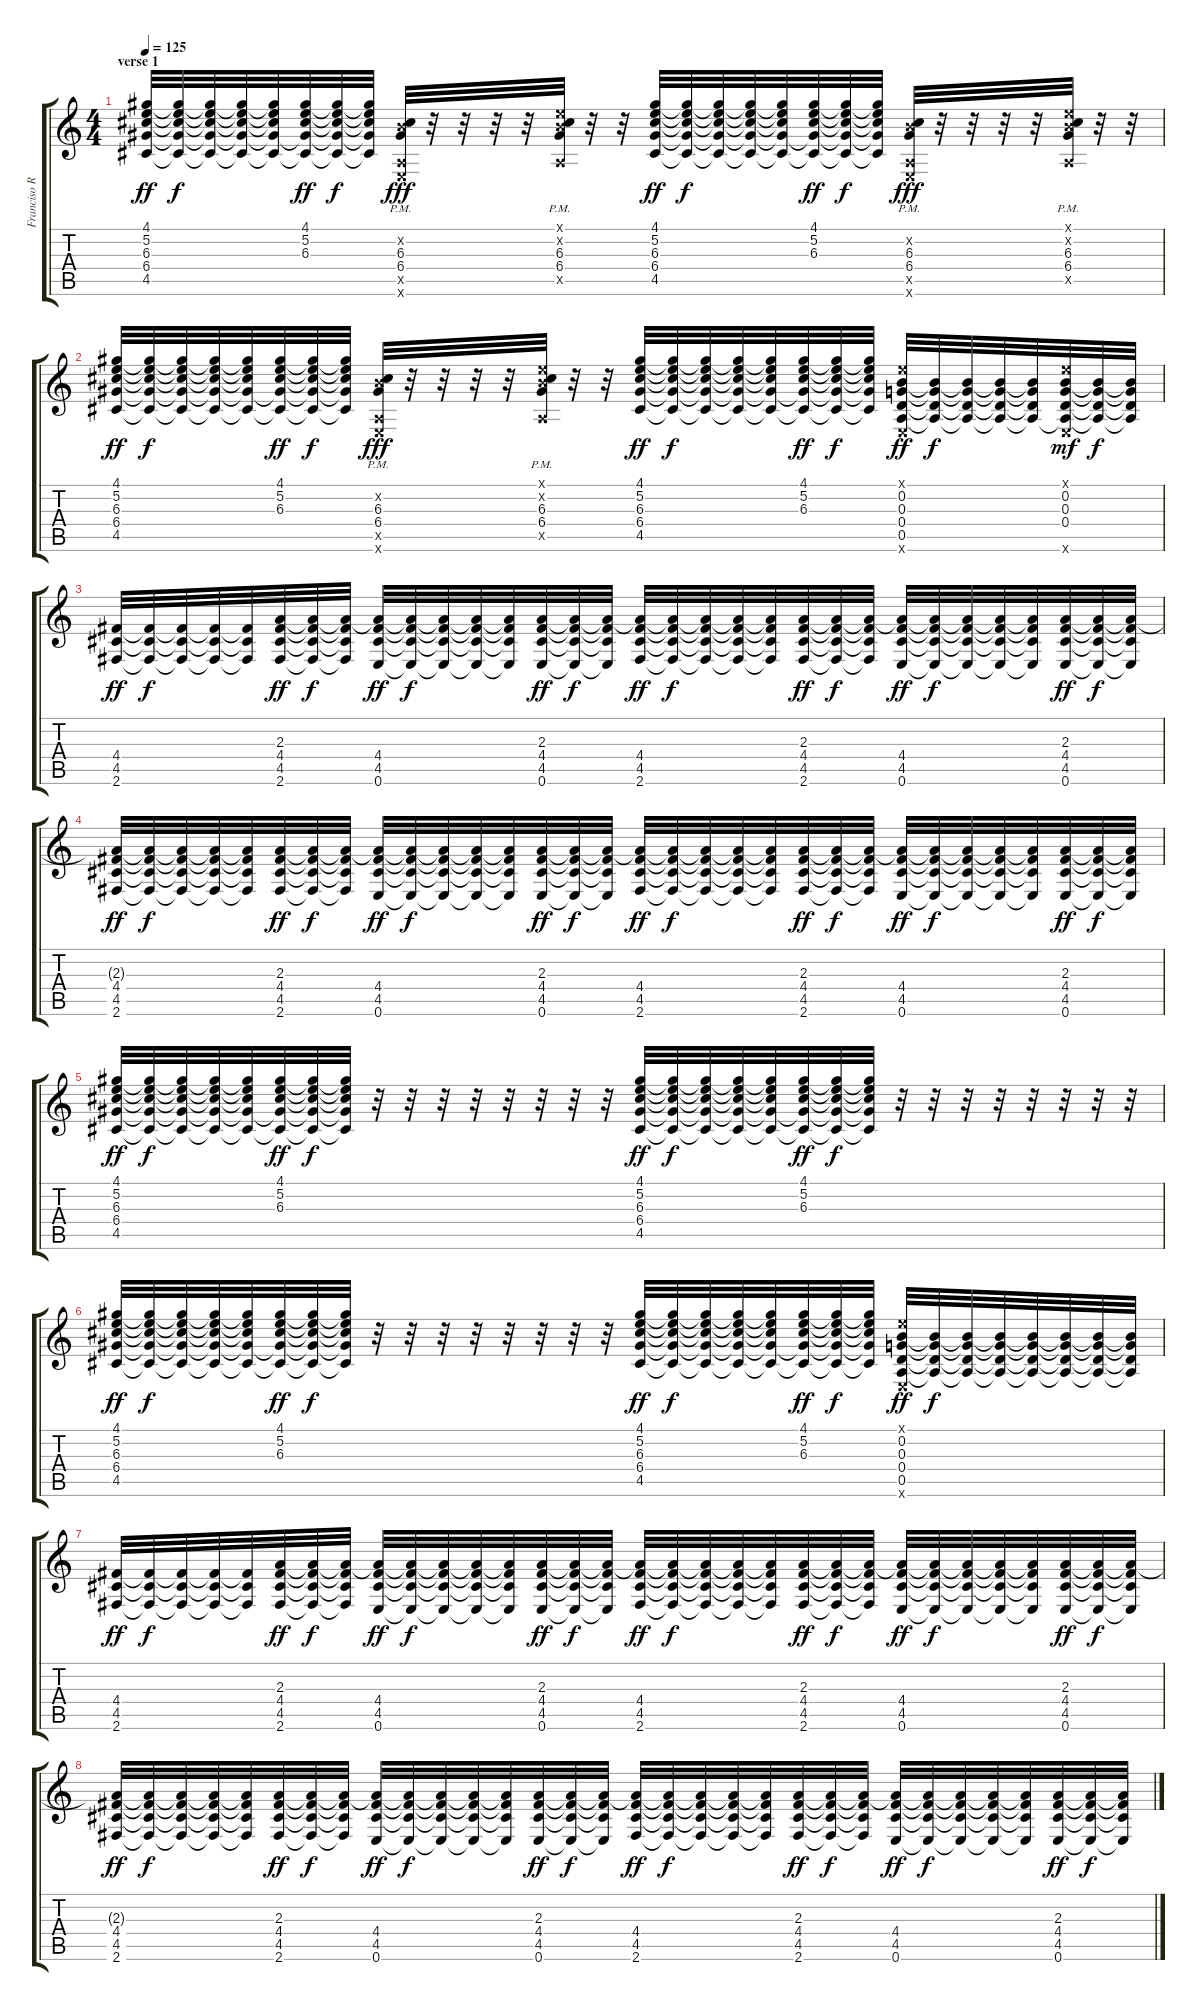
\track ("Franciso Risso E mayor" "Franciso R") {instrument distortionguitar}
\staff {score tabs}
\tuning (E4 B3 G3 D3 A2 E2) {hide}
\ts (4 4)
\section ("" "verse 1")
\tempo 125
\clef g2
\ks c
(4.1 5.2 6.3 6.4 4.5).32{dy ff} (4.1{t} 5.2{t} 6.3{t} 6.4{t} 4.5{t}).32{dy f} (4.1{t} 5.2{t} 6.3{t} 6.4{t} 4.5{t}).32 (4.1{t} 5.2{t} 6.3{t} 6.4{t} 4.5{t}).32 (4.1{t} 5.2{t} 6.3{t} 6.4{t} 4.5{t}).32 (4.1 5.2 6.3 6.4{t} 4.5{t}).32{dy ff} (4.1{t} 5.2{t} 6.3{t} 6.4{t} 4.5{t}).32{dy f} (4.1{t} 5.2{t} 6.3{t} 6.4{t} 4.5{t}).32 (0.2{x} 6.3{pm} 6.4{pm} 0.5{x} 0.6{x}).32{dy fff} r.32 r.32 r.32 r.32 (0.1{x} 0.2{x} 6.3{pm} 6.4{pm} 0.5{x}).32 r.32 r.32 (4.1 5.2 6.3 6.4 4.5).32{dy ff} (4.1{t} 5.2{t} 6.3{t} 6.4{t} 4.5{t}).32{dy f} (4.1{t} 5.2{t} 6.3{t} 6.4{t} 4.5{t}).32 (4.1{t} 5.2{t} 6.3{t} 6.4{t} 4.5{t}).32 (4.1{t} 5.2{t} 6.3{t} 6.4{t} 4.5{t}).32 (4.1 5.2 6.3 6.4{t} 4.5{t}).32{dy ff} (4.1{t} 5.2{t} 6.3{t} 6.4{t} 4.5{t}).32{dy f} (4.1{t} 5.2{t} 6.3{t} 6.4{t} 4.5{t}).32 (0.2{x} 6.3{pm} 6.4{pm} 0.5{x} 0.6{x}).32{dy fff} r.32 r.32 r.32 r.32 (0.1{x} 0.2{x} 6.3{pm} 6.4{pm} 0.5{x}).32 r.32 r.32 |
(4.1 5.2 6.3 6.4 4.5).32{dy ff} (4.1{t} 5.2{t} 6.3{t} 6.4{t} 4.5{t}).32{dy f} (4.1{t} 5.2{t} 6.3{t} 6.4{t} 4.5{t}).32 (4.1{t} 5.2{t} 6.3{t} 6.4{t} 4.5{t}).32 (4.1{t} 5.2{t} 6.3{t} 6.4{t} 4.5{t}).32 (4.1 5.2 6.3 6.4{t} 4.5{t}).32{dy ff} (4.1{t} 5.2{t} 6.3{t} 6.4{t} 4.5{t}).32{dy f} (4.1{t} 5.2{t} 6.3{t} 6.4{t} 4.5{t}).32 (0.2{x} 6.3{pm} 6.4{pm} 0.5{x} 0.6{x}).32{dy fff} r.32 r.32 r.32 r.32 (0.1{x} 0.2{x} 6.3{pm} 6.4{pm} 0.5{x}).32 r.32 r.32 (4.1 5.2 6.3 6.4 4.5).32{dy ff} (4.1{t} 5.2{t} 6.3{t} 6.4{t} 4.5{t}).32{dy f} (4.1{t} 5.2{t} 6.3{t} 6.4{t} 4.5{t}).32 (4.1{t} 5.2{t} 6.3{t} 6.4{t} 4.5{t}).32 (4.1{t} 5.2{t} 6.3{t} 6.4{t} 4.5{t}).32 (4.1 5.2 6.3 6.4{t} 4.5{t}).32{dy ff} (4.1{t} 5.2{t} 6.3{t} 6.4{t} 4.5{t}).32{dy f} (4.1{t} 5.2{t} 6.3{t} 6.4{t} 4.5{t}).32 (0.1{x} 0.2 0.3 0.4 0.5 0.6{x}).32{dy ff} (0.2{t} 0.3{t} 0.4{t} 0.5{t}).32{dy f} (0.2{t} 0.3{t} 0.4{t} 0.5{t}).32 (0.2{t} 0.3{t} 0.4{t} 0.5{t}).32 (0.2{t} 0.3{t} 0.4{t} 0.5{t}).32 (0.1{x} 0.2 0.3 0.4 0.5{t} 0.6{x}).32{dy mf} (0.2{t} 0.3{t} 0.4{t} 0.5{t}).32{dy f} (0.2{t} 0.3{t} 0.4{t} 0.5{t}).32 |
(4.4 4.5 2.6).32{dy ff} (4.4{t} 4.5{t} 2.6{t}).32{dy f} (4.4{t} 4.5{t} 2.6{t}).32 (4.4{t} 4.5{t} 2.6{t}).32 (4.4{t} 4.5{t} 2.6{t}).32 (2.3 4.4 4.5 2.6).32{dy ff} (2.3{t} 4.4{t} 4.5{t} 2.6{t}).32{dy f} (2.3{t} 4.4{t} 4.5{t} 2.6{t}).32 (2.3{t} 4.4 4.5 0.6).32{dy ff} (2.3{t} 4.4{t} 4.5{t} 0.6{t}).32{dy f} (2.3{t} 4.4{t} 4.5{t} 0.6{t}).32 (2.3{t} 4.4{t} 4.5{t} 0.6{t}).32 (2.3{t} 4.4{t} 4.5{t} 0.6{t}).32 (2.3 4.4 4.5 0.6).32{dy ff} (2.3{t} 4.4{t} 4.5{t} 0.6{t}).32{dy f} (2.3{t} 4.4{t} 4.5{t} 0.6{t}).32 (2.3{t} 4.4 4.5 2.6).32{dy ff} (2.3{t} 4.4{t} 4.5{t} 2.6{t}).32{dy f} (2.3{t} 4.4{t} 4.5{t} 2.6{t}).32 (2.3{t} 4.4{t} 4.5{t} 2.6{t}).32 (2.3{t} 4.4{t} 4.5{t} 2.6{t}).32 (2.3 4.4 4.5 2.6).32{dy ff} (2.3{t} 4.4{t} 4.5{t} 2.6{t}).32{dy f} (2.3{t} 4.4{t} 4.5{t} 2.6{t}).32 (2.3{t} 4.4 4.5 0.6).32{dy ff} (2.3{t} 4.4{t} 4.5{t} 0.6{t}).32{dy f} (2.3{t} 4.4{t} 4.5{t} 0.6{t}).32 (2.3{t} 4.4{t} 4.5{t} 0.6{t}).32 (2.3{t} 4.4{t} 4.5{t} 0.6{t}).32 (2.3 4.4 4.5 0.6).32{dy ff} (2.3{t} 4.4{t} 4.5{t} 0.6{t}).32{dy f} (2.3{t} 4.4{t} 4.5{t} 0.6{t}).32 |
(2.3{t} 4.4 4.5 2.6).32{dy ff} (2.3{t} 4.4{t} 4.5{t} 2.6{t}).32{dy f} (2.3{t} 4.4{t} 4.5{t} 2.6{t}).32 (2.3{t} 4.4{t} 4.5{t} 2.6{t}).32 (2.3{t} 4.4{t} 4.5{t} 2.6{t}).32 (2.3 4.4 4.5 2.6).32{dy ff} (2.3{t} 4.4{t} 4.5{t} 2.6{t}).32{dy f} (2.3{t} 4.4{t} 4.5{t} 2.6{t}).32 (2.3{t} 4.4 4.5 0.6).32{dy ff} (2.3{t} 4.4{t} 4.5{t} 0.6{t}).32{dy f} (2.3{t} 4.4{t} 4.5{t} 0.6{t}).32 (2.3{t} 4.4{t} 4.5{t} 0.6{t}).32 (2.3{t} 4.4{t} 4.5{t} 0.6{t}).32 (2.3 4.4 4.5 0.6).32{dy ff} (2.3{t} 4.4{t} 4.5{t} 0.6{t}).32{dy f} (2.3{t} 4.4{t} 4.5{t} 0.6{t}).32 (2.3{t} 4.4 4.5 2.6).32{dy ff} (2.3{t} 4.4{t} 4.5{t} 2.6{t}).32{dy f} (2.3{t} 4.4{t} 4.5{t} 2.6{t}).32 (2.3{t} 4.4{t} 4.5{t} 2.6{t}).32 (2.3{t} 4.4{t} 4.5{t} 2.6{t}).32 (2.3 4.4 4.5 2.6).32{dy ff} (2.3{t} 4.4{t} 4.5{t} 2.6{t}).32{dy f} (2.3{t} 4.4{t} 4.5{t} 2.6{t}).32 (2.3{t} 4.4 4.5 0.6).32{dy ff} (2.3{t} 4.4{t} 4.5{t} 0.6{t}).32{dy f} (2.3{t} 4.4{t} 4.5{t} 0.6{t}).32 (2.3{t} 4.4{t} 4.5{t} 0.6{t}).32 (2.3{t} 4.4{t} 4.5{t} 0.6{t}).32 (2.3 4.4 4.5 0.6).32{dy ff} (2.3{t} 4.4{t} 4.5{t} 0.6{t}).32{dy f} (2.3{t} 4.4{t} 4.5{t} 0.6{t}).32 |
(4.1 5.2 6.3 6.4 4.5).32{dy ff} (4.1{t} 5.2{t} 6.3{t} 6.4{t} 4.5{t}).32{dy f} (4.1{t} 5.2{t} 6.3{t} 6.4{t} 4.5{t}).32 (4.1{t} 5.2{t} 6.3{t} 6.4{t} 4.5{t}).32 (4.1{t} 5.2{t} 6.3{t} 6.4{t} 4.5{t}).32 (4.1 5.2 6.3 6.4{t} 4.5{t}).32{dy ff} (4.1{t} 5.2{t} 6.3{t} 6.4{t} 4.5{t}).32{dy f} (4.1{t} 5.2{t} 6.3{t} 6.4{t} 4.5{t}).32 r.32 r.32 r.32 r.32 r.32 r.32 r.32 r.32 (4.1 5.2 6.3 6.4 4.5).32{dy ff} (4.1{t} 5.2{t} 6.3{t} 6.4{t} 4.5{t}).32{dy f} (4.1{t} 5.2{t} 6.3{t} 6.4{t} 4.5{t}).32 (4.1{t} 5.2{t} 6.3{t} 6.4{t} 4.5{t}).32 (4.1{t} 5.2{t} 6.3{t} 6.4{t} 4.5{t}).32 (4.1 5.2 6.3 6.4{t} 4.5{t}).32{dy ff} (4.1{t} 5.2{t} 6.3{t} 6.4{t} 4.5{t}).32{dy f} (4.1{t} 5.2{t} 6.3{t} 6.4{t} 4.5{t}).32 r.32 r.32 r.32 r.32 r.32 r.32 r.32 r.32 |
(4.1 5.2 6.3 6.4 4.5).32{dy ff} (4.1{t} 5.2{t} 6.3{t} 6.4{t} 4.5{t}).32{dy f} (4.1{t} 5.2{t} 6.3{t} 6.4{t} 4.5{t}).32 (4.1{t} 5.2{t} 6.3{t} 6.4{t} 4.5{t}).32 (4.1{t} 5.2{t} 6.3{t} 6.4{t} 4.5{t}).32 (4.1 5.2 6.3 6.4{t} 4.5{t}).32{dy ff} (4.1{t} 5.2{t} 6.3{t} 6.4{t} 4.5{t}).32{dy f} (4.1{t} 5.2{t} 6.3{t} 6.4{t} 4.5{t}).32 r.32 r.32 r.32 r.32 r.32 r.32 r.32 r.32 (4.1 5.2 6.3 6.4 4.5).32{dy ff} (4.1{t} 5.2{t} 6.3{t} 6.4{t} 4.5{t}).32{dy f} (4.1{t} 5.2{t} 6.3{t} 6.4{t} 4.5{t}).32 (4.1{t} 5.2{t} 6.3{t} 6.4{t} 4.5{t}).32 (4.1{t} 5.2{t} 6.3{t} 6.4{t} 4.5{t}).32 (4.1 5.2 6.3 6.4{t} 4.5{t}).32{dy ff} (4.1{t} 5.2{t} 6.3{t} 6.4{t} 4.5{t}).32{dy f} (4.1{t} 5.2{t} 6.3{t} 6.4{t} 4.5{t}).32 (0.1{x} 0.2 0.3 0.4 0.5 0.6{x}).32{dy ff} (0.2{t} 0.3{t} 0.4{t} 0.5{t}).32{dy f} (0.2{t} 0.3{t} 0.4{t} 0.5{t}).32 (0.2{t} 0.3{t} 0.4{t} 0.5{t}).32 (0.2{t} 0.3{t} 0.4{t} 0.5{t}).32 (0.2{t} 0.3{t} 0.4{t} 0.5{t}).32 (0.2{t} 0.3{t} 0.4{t} 0.5{t}).32 (0.2{t} 0.3{t} 0.4{t} 0.5{t}).32 |
(4.4 4.5 2.6).32{dy ff} (4.4{t} 4.5{t} 2.6{t}).32{dy f} (4.4{t} 4.5{t} 2.6{t}).32 (4.4{t} 4.5{t} 2.6{t}).32 (4.4{t} 4.5{t} 2.6{t}).32 (2.3 4.4 4.5 2.6).32{dy ff} (2.3{t} 4.4{t} 4.5{t} 2.6{t}).32{dy f} (2.3{t} 4.4{t} 4.5{t} 2.6{t}).32 (2.3{t} 4.4 4.5 0.6).32{dy ff} (2.3{t} 4.4{t} 4.5{t} 0.6{t}).32{dy f} (2.3{t} 4.4{t} 4.5{t} 0.6{t}).32 (2.3{t} 4.4{t} 4.5{t} 0.6{t}).32 (2.3{t} 4.4{t} 4.5{t} 0.6{t}).32 (2.3 4.4 4.5 0.6).32{dy ff} (2.3{t} 4.4{t} 4.5{t} 0.6{t}).32{dy f} (2.3{t} 4.4{t} 4.5{t} 0.6{t}).32 (2.3{t} 4.4 4.5 2.6).32{dy ff} (2.3{t} 4.4{t} 4.5{t} 2.6{t}).32{dy f} (2.3{t} 4.4{t} 4.5{t} 2.6{t}).32 (2.3{t} 4.4{t} 4.5{t} 2.6{t}).32 (2.3{t} 4.4{t} 4.5{t} 2.6{t}).32 (2.3 4.4 4.5 2.6).32{dy ff} (2.3{t} 4.4{t} 4.5{t} 2.6{t}).32{dy f} (2.3{t} 4.4{t} 4.5{t} 2.6{t}).32 (2.3{t} 4.4 4.5 0.6).32{dy ff} (2.3{t} 4.4{t} 4.5{t} 0.6{t}).32{dy f} (2.3{t} 4.4{t} 4.5{t} 0.6{t}).32 (2.3{t} 4.4{t} 4.5{t} 0.6{t}).32 (2.3{t} 4.4{t} 4.5{t} 0.6{t}).32 (2.3 4.4 4.5 0.6).32{dy ff} (2.3{t} 4.4{t} 4.5{t} 0.6{t}).32{dy f} (2.3{t} 4.4{t} 4.5{t} 0.6{t}).32 |
(2.3{t} 4.4 4.5 2.6).32{dy ff} (2.3{t} 4.4{t} 4.5{t} 2.6{t}).32{dy f} (2.3{t} 4.4{t} 4.5{t} 2.6{t}).32 (2.3{t} 4.4{t} 4.5{t} 2.6{t}).32 (2.3{t} 4.4{t} 4.5{t} 2.6{t}).32 (2.3 4.4 4.5 2.6).32{dy ff} (2.3{t} 4.4{t} 4.5{t} 2.6{t}).32{dy f} (2.3{t} 4.4{t} 4.5{t} 2.6{t}).32 (2.3{t} 4.4 4.5 0.6).32{dy ff} (2.3{t} 4.4{t} 4.5{t} 0.6{t}).32{dy f} (2.3{t} 4.4{t} 4.5{t} 0.6{t}).32 (2.3{t} 4.4{t} 4.5{t} 0.6{t}).32 (2.3{t} 4.4{t} 4.5{t} 0.6{t}).32 (2.3 4.4 4.5 0.6).32{dy ff} (2.3{t} 4.4{t} 4.5{t} 0.6{t}).32{dy f} (2.3{t} 4.4{t} 4.5{t} 0.6{t}).32 (2.3{t} 4.4 4.5 2.6).32{dy ff} (2.3{t} 4.4{t} 4.5{t} 2.6{t}).32{dy f} (2.3{t} 4.4{t} 4.5{t} 2.6{t}).32 (2.3{t} 4.4{t} 4.5{t} 2.6{t}).32 (2.3{t} 4.4{t} 4.5{t} 2.6{t}).32 (2.3 4.4 4.5 2.6).32{dy ff} (2.3{t} 4.4{t} 4.5{t} 2.6{t}).32{dy f} (2.3{t} 4.4{t} 4.5{t} 2.6{t}).32 (2.3{t} 4.4 4.5 0.6).32{dy ff} (2.3{t} 4.4{t} 4.5{t} 0.6{t}).32{dy f} (2.3{t} 4.4{t} 4.5{t} 0.6{t}).32 (2.3{t} 4.4{t} 4.5{t} 0.6{t}).32 (2.3{t} 4.4{t} 4.5{t} 0.6{t}).32 (2.3 4.4 4.5 0.6).32{dy ff} (2.3{t} 4.4{t} 4.5{t} 0.6{t}).32{dy f} (2.3{t} 4.4{t} 4.5{t} 0.6{t}).32
